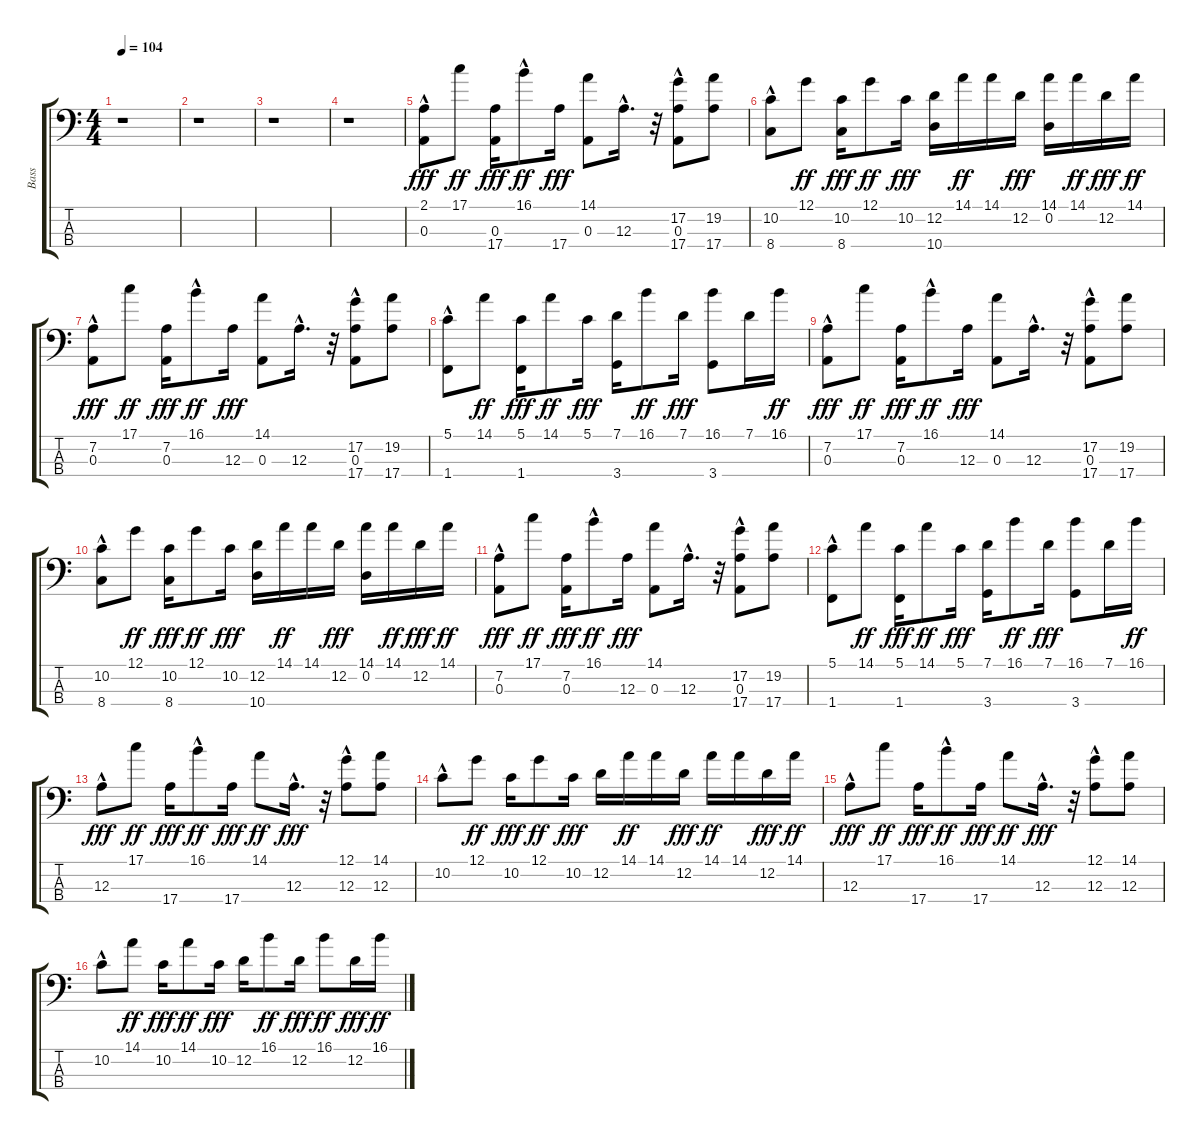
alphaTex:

\track ("Bass" "Bass") {instrument acousticbass}
\staff {score tabs}
\tuning (G2 D2 A1 E1) {hide}
\ts (4 4)
\tempo 104
\clef f4
\ks c
r.1{dy ff} |
r.1 |
r.1 |
r.1 |
(2.1{hac} 0.3).8{dy fff volume 12 balance 8} 17.1.8{dy ff} (0.3 17.4).16{dy fff} 16.1{hac}.8{dy ff} 17.4.16{dy fff} (14.1 0.3).8 12.3{hac}.16{d} r.32 (17.2 0.3 17.4{hac}).8 (19.2 17.4).8 |
(10.2{hac} 8.4).8 12.1.8{dy ff} (10.2 8.4).16{dy fff} 12.1.8{dy ff} 10.2.16{dy fff} (12.2 10.4).16 14.1.16{dy ff} 14.1.16 12.2.16{dy fff} (14.1 0.2).16 14.1.16{dy ff} 12.2.16{dy fff} 14.1.16{dy ff} |
(7.2{hac} 0.3).8{dy fff} 17.1.8{dy ff} (7.2 0.3).16{dy fff} 16.1{hac}.8{dy ff} 12.3.16{dy fff} (14.1 0.3).8 12.3{hac}.16{d} r.32 (17.2 0.3 17.4{hac}).8 (19.2 17.4).8 |
(5.1{hac} 1.4).8 14.1.8{dy ff} (5.1 1.4).16{dy fff} 14.1.8{dy ff} 5.1.16{dy fff} (7.1 3.4).16 16.1.8{dy ff} 7.1.16{dy fff} (16.1 3.4).8 7.1.16 16.1.16{dy ff} |
(7.2{hac} 0.3).8{dy fff volume 12 balance 8} 17.1.8{dy ff} (7.2 0.3).16{dy fff} 16.1{hac}.8{dy ff} 12.3.16{dy fff} (14.1 0.3).8 12.3{hac}.16{d} r.32 (17.2 0.3 17.4{hac}).8 (19.2 17.4).8 |
(10.2{hac} 8.4).8 12.1.8{dy ff} (10.2 8.4).16{dy fff} 12.1.8{dy ff} 10.2.16{dy fff} (12.2 10.4).16 14.1.16{dy ff} 14.1.16 12.2.16{dy fff} (14.1 0.2).16 14.1.16{dy ff} 12.2.16{dy fff} 14.1.16{dy ff} |
(7.2{hac} 0.3).8{dy fff} 17.1.8{dy ff} (7.2 0.3).16{dy fff} 16.1{hac}.8{dy ff} 12.3.16{dy fff} (14.1 0.3).8 12.3{hac}.16{d} r.32 (17.2 0.3 17.4{hac}).8 (19.2 17.4).8 |
(5.1{hac} 1.4).8 14.1.8{dy ff} (5.1 1.4).16{dy fff} 14.1.8{dy ff} 5.1.16{dy fff} (7.1 3.4).16 16.1.8{dy ff} 7.1.16{dy fff} (16.1 3.4).8 7.1.16 16.1.16{dy ff} |
12.3{hac}.8{dy fff volume 12 balance 8} 17.1.8{dy ff} 17.4.16{dy fff} 16.1{hac}.8{dy ff} 17.4.16{dy fff} 14.1.8{dy ff} 12.3{hac}.16{d dy fff} r.32 (12.1 12.3{hac}).8 (14.1 12.3).8 |
10.2{hac}.8 12.1.8{dy ff} 10.2.16{dy fff} 12.1.8{dy ff} 10.2.16{dy fff} 12.2.16 14.1.16{dy ff} 14.1.16 12.2.16{dy fff} 14.1.16{dy ff} 14.1.16 12.2.16{dy fff} 14.1.16{dy ff} |
12.3{hac}.8{dy fff} 17.1.8{dy ff} 17.4.16{dy fff} 16.1{hac}.8{dy ff} 17.4.16{dy fff} 14.1.8{dy ff} 12.3{hac}.16{d dy fff} r.32 (12.1 12.3{hac}).8 (14.1 12.3).8 |
10.2{hac}.8 14.1.8{dy ff} 10.2.16{dy fff} 14.1.8{dy ff} 10.2.16{dy fff} 12.2.16 16.1.8{dy ff} 12.2.16{dy fff} 16.1.8{dy ff} 12.2.16{dy fff} 16.1.16{dy ff}
